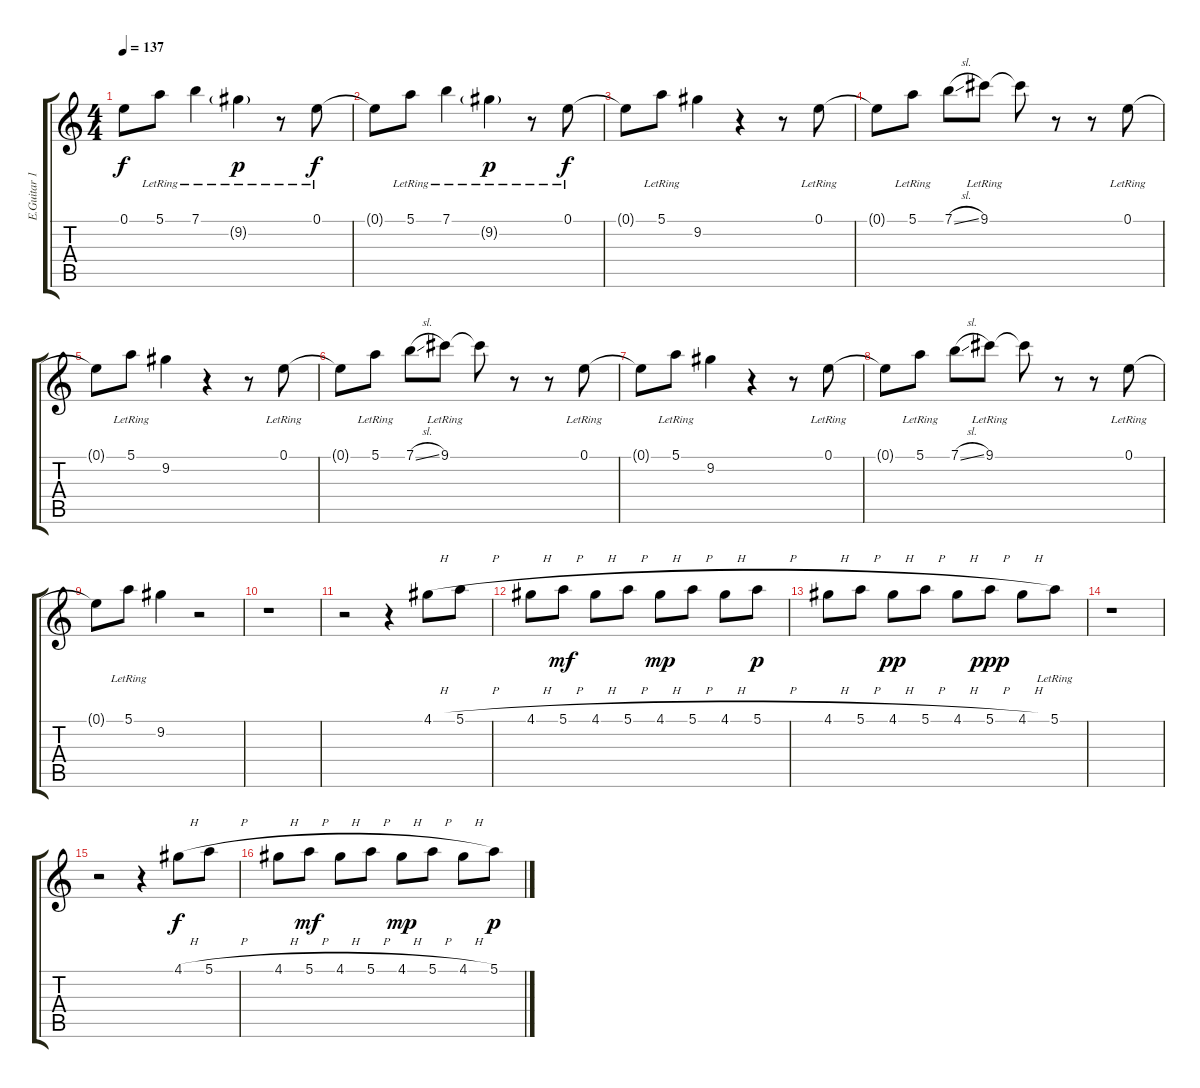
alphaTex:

\track ("E.Guitar 1 (Gotou)" "E.Guitar 1") {instrument distortionguitar}
\staff {score tabs}
\tuning (E4 B3 G3 D3 A2 E2) {hide}
\ts (4 4)
\tempo 137
\clef g2
\ks c
0.1{t}.8{dy f} 5.1{lr}.8 7.1{lr}.4 9.2{g lr}.4{dy p} r.8 0.1{lr}.8{dy f} |
0.1{t}.8 5.1{lr}.8 7.1{lr}.4 9.2{g lr}.4{dy p} r.8 0.1{lr}.8{dy f} |
0.1{t}.8 5.1{lr}.8 9.2.4 r.4 r.8 0.1{lr}.8 |
0.1{t}.8 5.1{lr}.8 7.1{sl}.8 9.1{lr}.8 9.1{t}.8 r.8 r.8 0.1{lr}.8 |
0.1{t}.8 5.1{lr}.8 9.2.4 r.4 r.8 0.1{lr}.8 |
0.1{t}.8 5.1{lr}.8 7.1{sl}.8 9.1{lr}.8 9.1{t}.8 r.8 r.8 0.1{lr}.8 |
0.1{t}.8 5.1{lr}.8 9.2.4 r.4 r.8 0.1{lr}.8 |
0.1{t}.8 5.1{lr}.8 7.1{sl}.8 9.1{lr}.8 9.1{t}.8 r.8 r.8 0.1{lr}.8 |
0.1{t}.8 5.1{lr}.8 9.2.4 r.2 |
r.1 |
r.2 r.4 4.1{h}.8 5.1{h}.8 |
4.1{h}.8 5.1{h}.8{dy mf} 4.1{h}.8 5.1{h}.8 4.1{h}.8{dy mp} 5.1{h}.8 4.1{h}.8 5.1{h}.8{dy p} |
4.1{h}.8 5.1{h}.8 4.1{h}.8{dy pp} 5.1{h}.8 4.1{h}.8 5.1{h}.8{dy ppp} 4.1{h}.8 5.1{lr}.8 |
r.1 |
r.2 r.4 4.1{h}.8{dy f} 5.1{h}.8 |
4.1{h}.8 5.1{h}.8{dy mf} 4.1{h}.8 5.1{h}.8 4.1{h}.8{dy mp} 5.1{h}.8 4.1{h}.8 5.1{h}.8{dy p}
